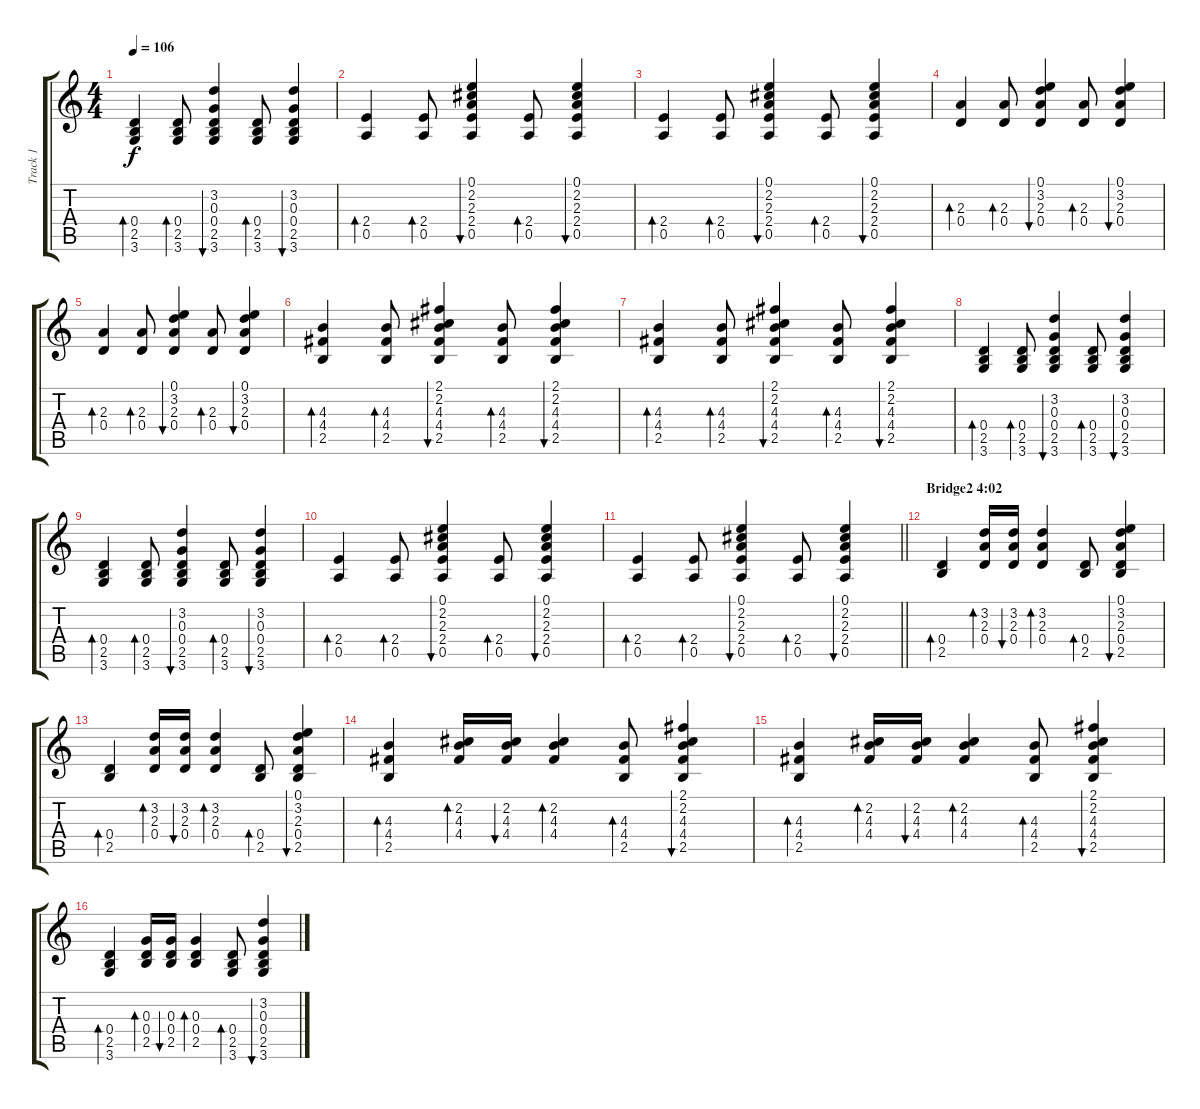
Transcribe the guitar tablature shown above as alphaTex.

\track ("Track 1" "Track 1") {instrument acousticguitarsteel}
\staff {score tabs}
\tuning (E4 B3 G3 D3 A2 E2) {hide}
\ts (4 4)
\tempo 106
\clef g2
\ks c
(0.4 2.5 3.6).4{bd 120 dy f} (0.4 2.5 3.6).8{bd 120} (3.2 0.3 0.4 2.5 3.6).4{bu 120} (0.4 2.5 3.6).8{bd 120} (3.2 0.3 0.4 2.5 3.6).4{bu 120} |
(2.4 0.5).4{bd 120} (2.4 0.5).8{bd 120} (0.1 2.2 2.3 2.4 0.5).4{bu 120} (2.4 0.5).8{bd 120} (0.1 2.2 2.3 2.4 0.5).4{bu 120} |
(2.4 0.5).4{bd 120} (2.4 0.5).8{bd 120} (0.1 2.2 2.3 2.4 0.5).4{bu 120} (2.4 0.5).8{bd 120} (0.1 2.2 2.3 2.4 0.5).4{bu 120} |
(2.3 0.4).4{bd 120} (2.3 0.4).8{bd 120} (0.1 3.2 2.3 0.4).4{bu 120} (2.3 0.4).8{bd 120} (0.1 3.2 2.3 0.4).4{bu 120} |
(2.3 0.4).4{bd 120} (2.3 0.4).8{bd 120} (0.1 3.2 2.3 0.4).4{bu 120} (2.3 0.4).8{bd 120} (0.1 3.2 2.3 0.4).4{bu 120} |
(4.3 4.4 2.5).4{bd 120} (4.3 4.4 2.5).8{bd 120} (2.1 2.2 4.3 4.4 2.5).4{bu 120} (4.3 4.4 2.5).8{bd 120} (2.1 2.2 4.3 4.4 2.5).4{bu 120} |
(4.3 4.4 2.5).4{bd 120} (4.3 4.4 2.5).8{bd 120} (2.1 2.2 4.3 4.4 2.5).4{bu 120} (4.3 4.4 2.5).8{bd 120} (2.1 2.2 4.3 4.4 2.5).4{bu 120} |
(0.4 2.5 3.6).4{bd 120} (0.4 2.5 3.6).8{bd 120} (3.2 0.3 0.4 2.5 3.6).4{bu 120} (0.4 2.5 3.6).8{bd 120} (3.2 0.3 0.4 2.5 3.6).4{bu 120} |
(0.4 2.5 3.6).4{bd 120} (0.4 2.5 3.6).8{bd 120} (3.2 0.3 0.4 2.5 3.6).4{bu 120} (0.4 2.5 3.6).8{bd 120} (3.2 0.3 0.4 2.5 3.6).4{bu 120} |
(2.4 0.5).4{bd 120} (2.4 0.5).8{bd 120} (0.1 2.2 2.3 2.4 0.5).4{bu 120} (2.4 0.5).8{bd 120} (0.1 2.2 2.3 2.4 0.5).4{bu 120} |
\barLineRight lightlight
(2.4 0.5).4{bd 120} (2.4 0.5).8{bd 120} (0.1 2.2 2.3 2.4 0.5).4{bu 120} (2.4 0.5).8{bd 120} (0.1 2.2 2.3 2.4 0.5).4{bu 120} |
\section ("" "Bridge2 4:02")
(0.4 2.5).4{bd 120} (3.2 2.3 0.4).16{bd 120} (3.2 2.3 0.4).16{bu 120} (3.2 2.3 0.4).4{bd 120} (0.4 2.5).8{bd 120} (0.1 3.2 2.3 0.4 2.5).4{bu 120} |
(0.4 2.5).4{bd 120} (3.2 2.3 0.4).16{bd 120} (3.2 2.3 0.4).16{bu 120} (3.2 2.3 0.4).4{bd 120} (0.4 2.5).8{bd 120} (0.1 3.2 2.3 0.4 2.5).4{bu 120} |
(4.3 4.4 2.5).4{bd 120} (2.2 4.3 4.4).16{bd 120} (2.2 4.3 4.4).16{bu 120} (2.2 4.3 4.4).4{bd 120} (4.3 4.4 2.5).8{bd 120} (2.1 2.2 4.3 4.4 2.5).4{bu 120} |
(4.3 4.4 2.5).4{bd 120} (2.2 4.3 4.4).16{bd 120} (2.2 4.3 4.4).16{bu 120} (2.2 4.3 4.4).4{bd 120} (4.3 4.4 2.5).8{bd 120} (2.1 2.2 4.3 4.4 2.5).4{bu 120} |
(0.4 2.5 3.6).4{bd 120} (0.3 0.4 2.5).16{bd 120} (0.3 0.4 2.5).16{bu 120} (0.3 0.4 2.5).4{bd 120} (0.4 2.5 3.6).8{bd 120} (3.2 0.3 0.4 2.5 3.6).4{bu 120}
